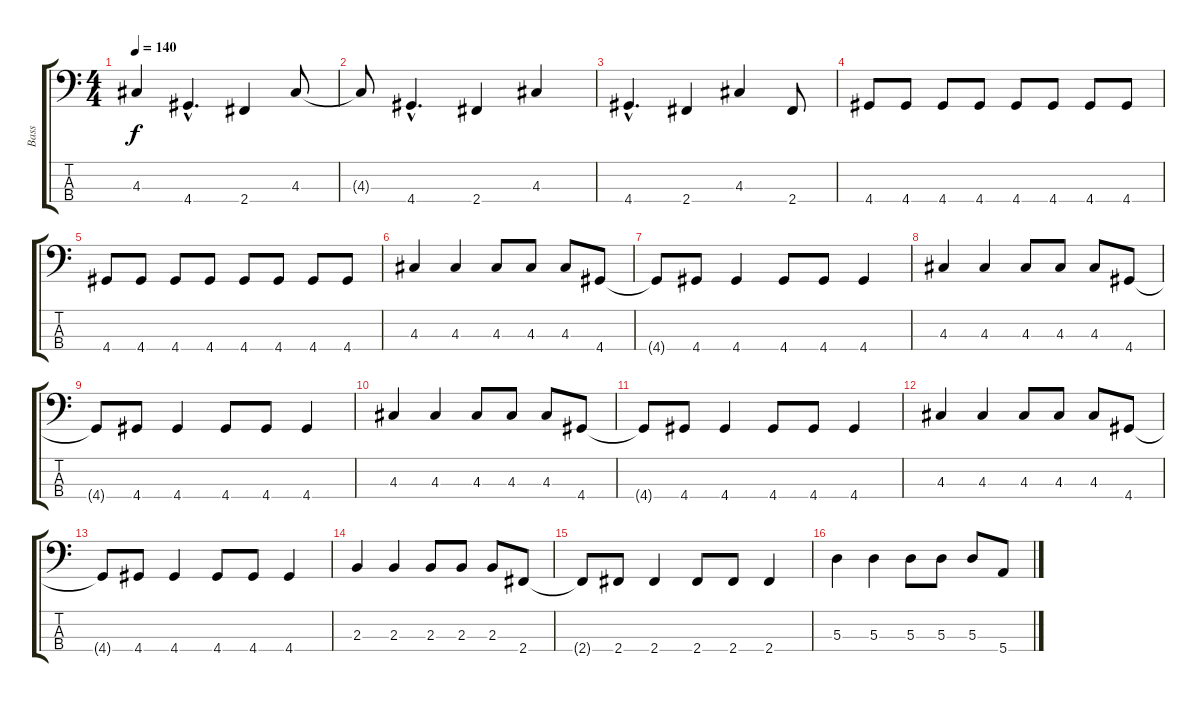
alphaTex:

\track ("Bass" "Bass") {instrument electricbasspick}
\staff {score tabs}
\tuning (G2 D2 A1 E1) {hide}
\ts (4 4)
\tempo 140
\clef f4
\ks c
4.3.4{dy f} 4.4{hac}.4{d} 2.4.4 4.3.8 |
4.3{t}.8 4.4{hac}.4{d} 2.4.4 4.3.4 |
4.4{hac}.4{d} 2.4.4 4.3.4 2.4.8 |
4.4.8 4.4.8 4.4.8 4.4.8 4.4.8 4.4.8 4.4.8 4.4.8 |
4.4.8 4.4.8 4.4.8 4.4.8 4.4.8 4.4.8 4.4.8 4.4.8 |
4.3.4 4.3.4 4.3.8 4.3.8 4.3.8 4.4.8 |
4.4{t}.8 4.4.8 4.4.4 4.4.8 4.4.8 4.4.4 |
4.3.4 4.3.4 4.3.8 4.3.8 4.3.8 4.4.8 |
4.4{t}.8 4.4.8 4.4.4 4.4.8 4.4.8 4.4.4 |
4.3.4 4.3.4 4.3.8 4.3.8 4.3.8 4.4.8 |
4.4{t}.8 4.4.8 4.4.4 4.4.8 4.4.8 4.4.4 |
4.3.4 4.3.4 4.3.8 4.3.8 4.3.8 4.4.8 |
4.4{t}.8 4.4.8 4.4.4 4.4.8 4.4.8 4.4.4 |
2.3.4 2.3.4 2.3.8 2.3.8 2.3.8 2.4.8 |
2.4{t}.8 2.4.8 2.4.4 2.4.8 2.4.8 2.4.4 |
5.3.4 5.3.4 5.3.8 5.3.8 5.3.8 5.4.8
